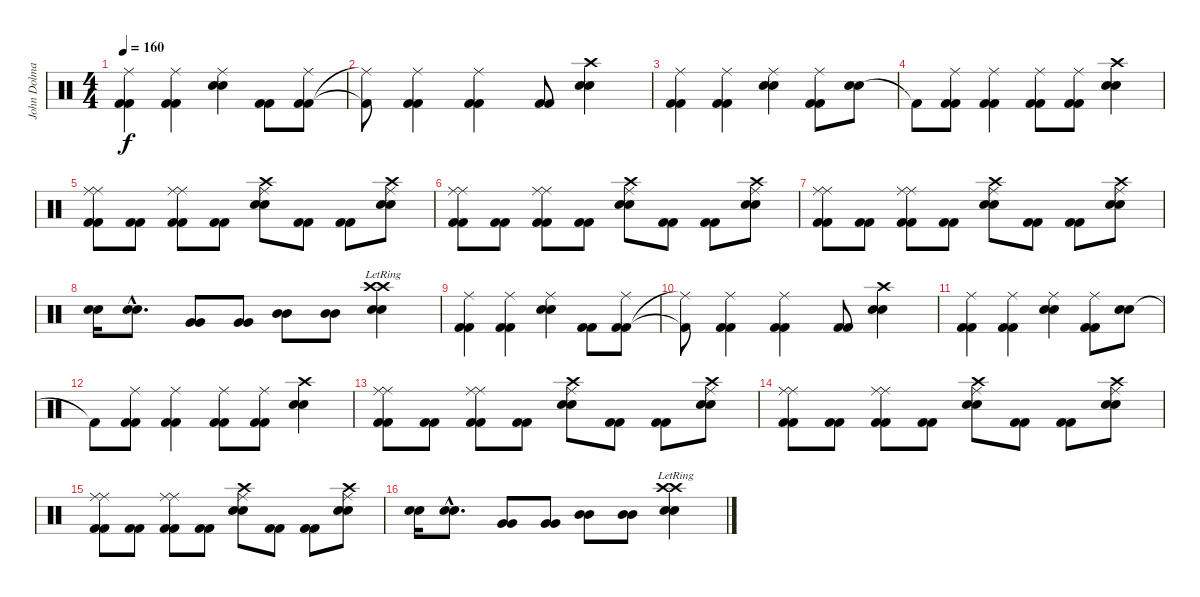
\track ("John Dolmayan" "John Dolma") {instrument percussion}
\staff {score}
\articulation defaults
\ts (4 4)
\tempo 160
\clef neutral
\ks c
("Kick (hit) 2" "Kick (hit) 2" "Ride (middle)").4{dy f} ("Kick (hit) 2" "Kick (hit) 2" "Ride (middle)").4 ("Snare (hit) 2" "Snare (hit) 2" "Ride (middle)").4 ("Kick (hit) 2" "Kick (hit) 2").8 ("Kick (hit) 2" "Kick (hit) 2" "Ride (middle)").8 |
("Kick (hit) 2"{t} "Ride (middle)"{t}).8 ("Kick (hit) 2" "Kick (hit) 2" "Ride (middle)").4 ("Kick (hit) 2" "Kick (hit) 2" "Ride (middle)").4 ("Kick (hit) 2" "Kick (hit) 2").8 ("Snare (hit) 2" "Snare (hit) 2" "Crash high (hit)").4 |
("Kick (hit) 2" "Kick (hit) 2" "Ride (middle)").4 ("Kick (hit) 2" "Kick (hit) 2" "Ride (middle)").4 ("Snare (hit) 2" "Snare (hit) 2" "Ride (middle)").4 ("Kick (hit) 2" "Kick (hit) 2" "Ride (middle)").8 ("Snare (hit) 2" "Snare (hit) 2").8 |
"Kick (hit) 2"{t}.8 ("Kick (hit) 2" "Kick (hit) 2" "Ride (middle)").8 ("Kick (hit) 2" "Kick (hit) 2" "Ride (middle)").4 ("Kick (hit) 2" "Kick (hit) 2" "Ride (middle)").8 ("Kick (hit) 2" "Kick (hit) 2" "Ride (middle)").8 ("Snare (hit) 2" "Snare (hit) 2" "Crash high (hit)").4 |
("Kick (hit) 2" "Kick (hit) 2" "Ride (middle)" "Ride (middle)").8 ("Kick (hit) 2" "Kick (hit) 2").8 ("Kick (hit) 2" "Kick (hit) 2" "Ride (middle)" "Ride (middle)").8 ("Kick (hit) 2" "Kick (hit) 2").8 ("Snare (hit) 2" "Snare (hit) 2" "Crash high (hit)" "Ride (middle)").8 ("Kick (hit) 2" "Kick (hit) 2").8 ("Kick (hit) 2" "Kick (hit) 2").8 ("Snare (hit) 2" "Snare (hit) 2" "Crash high (hit)" "Ride (middle)").8 |
("Kick (hit) 2" "Kick (hit) 2" "Ride (middle)" "Ride (middle)").8 ("Kick (hit) 2" "Kick (hit) 2").8 ("Kick (hit) 2" "Kick (hit) 2" "Ride (middle)" "Ride (middle)").8 ("Kick (hit) 2" "Kick (hit) 2").8 ("Snare (hit) 2" "Snare (hit) 2" "Crash high (hit)" "Ride (middle)").8 ("Kick (hit) 2" "Kick (hit) 2").8 ("Kick (hit) 2" "Kick (hit) 2").8 ("Snare (hit) 2" "Snare (hit) 2" "Crash high (hit)" "Ride (middle)").8 |
("Kick (hit) 2" "Kick (hit) 2" "Ride (middle)" "Ride (middle)").8 ("Kick (hit) 2" "Kick (hit) 2").8 ("Kick (hit) 2" "Kick (hit) 2" "Ride (middle)" "Ride (middle)").8 ("Kick (hit) 2" "Kick (hit) 2").8 ("Snare (hit) 2" "Snare (hit) 2" "Crash high (hit)" "Ride (middle)").8 ("Kick (hit) 2" "Kick (hit) 2").8 ("Kick (hit) 2" "Kick (hit) 2").8 ("Snare (hit) 2" "Snare (hit) 2" "Crash high (hit)" "Ride (middle)").8 |
("Snare (hit) 2" "Snare (hit) 2").16 ("Snare (hit) 2"{hac} "Snare (hit) 2"{hac}).8{d} ("Very Low Tom (hit)" "Very Low Tom (hit)").8 ("Very Low Tom (hit)" "Very Low Tom (hit)").8 ("Mid Tom (hit)" "Mid Tom (hit)").8 ("Mid Tom (hit)" "Mid Tom (hit)").8 ("Snare (hit) 2" "Snare (hit) 2" "Crash high (hit)" "Crash high (hit)"{lr}).4 |
("Kick (hit) 2" "Kick (hit) 2" "Ride (middle)").4 ("Kick (hit) 2" "Kick (hit) 2" "Ride (middle)").4 ("Snare (hit) 2" "Snare (hit) 2" "Ride (middle)").4 ("Kick (hit) 2" "Kick (hit) 2").8 ("Kick (hit) 2" "Kick (hit) 2" "Ride (middle)").8 |
("Kick (hit) 2"{t} "Ride (middle)"{t}).8 ("Kick (hit) 2" "Kick (hit) 2" "Ride (middle)").4 ("Kick (hit) 2" "Kick (hit) 2" "Ride (middle)").4 ("Kick (hit) 2" "Kick (hit) 2").8 ("Snare (hit) 2" "Snare (hit) 2" "Crash high (hit)").4 |
("Kick (hit) 2" "Kick (hit) 2" "Ride (middle)").4 ("Kick (hit) 2" "Kick (hit) 2" "Ride (middle)").4 ("Snare (hit) 2" "Snare (hit) 2" "Ride (middle)").4 ("Kick (hit) 2" "Kick (hit) 2" "Ride (middle)").8 ("Snare (hit) 2" "Snare (hit) 2").8 |
"Kick (hit) 2"{t}.8 ("Kick (hit) 2" "Kick (hit) 2" "Ride (middle)").8 ("Kick (hit) 2" "Kick (hit) 2" "Ride (middle)").4 ("Kick (hit) 2" "Kick (hit) 2" "Ride (middle)").8 ("Kick (hit) 2" "Kick (hit) 2" "Ride (middle)").8 ("Snare (hit) 2" "Snare (hit) 2" "Crash high (hit)").4 |
("Kick (hit) 2" "Kick (hit) 2" "Ride (middle)" "Ride (middle)").8 ("Kick (hit) 2" "Kick (hit) 2").8 ("Kick (hit) 2" "Kick (hit) 2" "Ride (middle)" "Ride (middle)").8 ("Kick (hit) 2" "Kick (hit) 2").8 ("Snare (hit) 2" "Snare (hit) 2" "Crash high (hit)" "Ride (middle)").8 ("Kick (hit) 2" "Kick (hit) 2").8 ("Kick (hit) 2" "Kick (hit) 2").8 ("Snare (hit) 2" "Snare (hit) 2" "Crash high (hit)" "Ride (middle)").8 |
("Kick (hit) 2" "Kick (hit) 2" "Ride (middle)" "Ride (middle)").8 ("Kick (hit) 2" "Kick (hit) 2").8 ("Kick (hit) 2" "Kick (hit) 2" "Ride (middle)" "Ride (middle)").8 ("Kick (hit) 2" "Kick (hit) 2").8 ("Snare (hit) 2" "Snare (hit) 2" "Crash high (hit)" "Ride (middle)").8 ("Kick (hit) 2" "Kick (hit) 2").8 ("Kick (hit) 2" "Kick (hit) 2").8 ("Snare (hit) 2" "Snare (hit) 2" "Crash high (hit)" "Ride (middle)").8 |
("Kick (hit) 2" "Kick (hit) 2" "Ride (middle)" "Ride (middle)").8 ("Kick (hit) 2" "Kick (hit) 2").8 ("Kick (hit) 2" "Kick (hit) 2" "Ride (middle)" "Ride (middle)").8 ("Kick (hit) 2" "Kick (hit) 2").8 ("Snare (hit) 2" "Snare (hit) 2" "Crash high (hit)" "Ride (middle)").8 ("Kick (hit) 2" "Kick (hit) 2").8 ("Kick (hit) 2" "Kick (hit) 2").8 ("Snare (hit) 2" "Snare (hit) 2" "Crash high (hit)" "Ride (middle)").8 |
("Snare (hit) 2" "Snare (hit) 2").16 ("Snare (hit) 2"{hac} "Snare (hit) 2"{hac}).8{d} ("Very Low Tom (hit)" "Very Low Tom (hit)").8 ("Very Low Tom (hit)" "Very Low Tom (hit)").8 ("Mid Tom (hit)" "Mid Tom (hit)").8 ("Mid Tom (hit)" "Mid Tom (hit)").8 ("Snare (hit) 2" "Snare (hit) 2" "Crash high (hit)" "Crash high (hit)"{lr}).4
